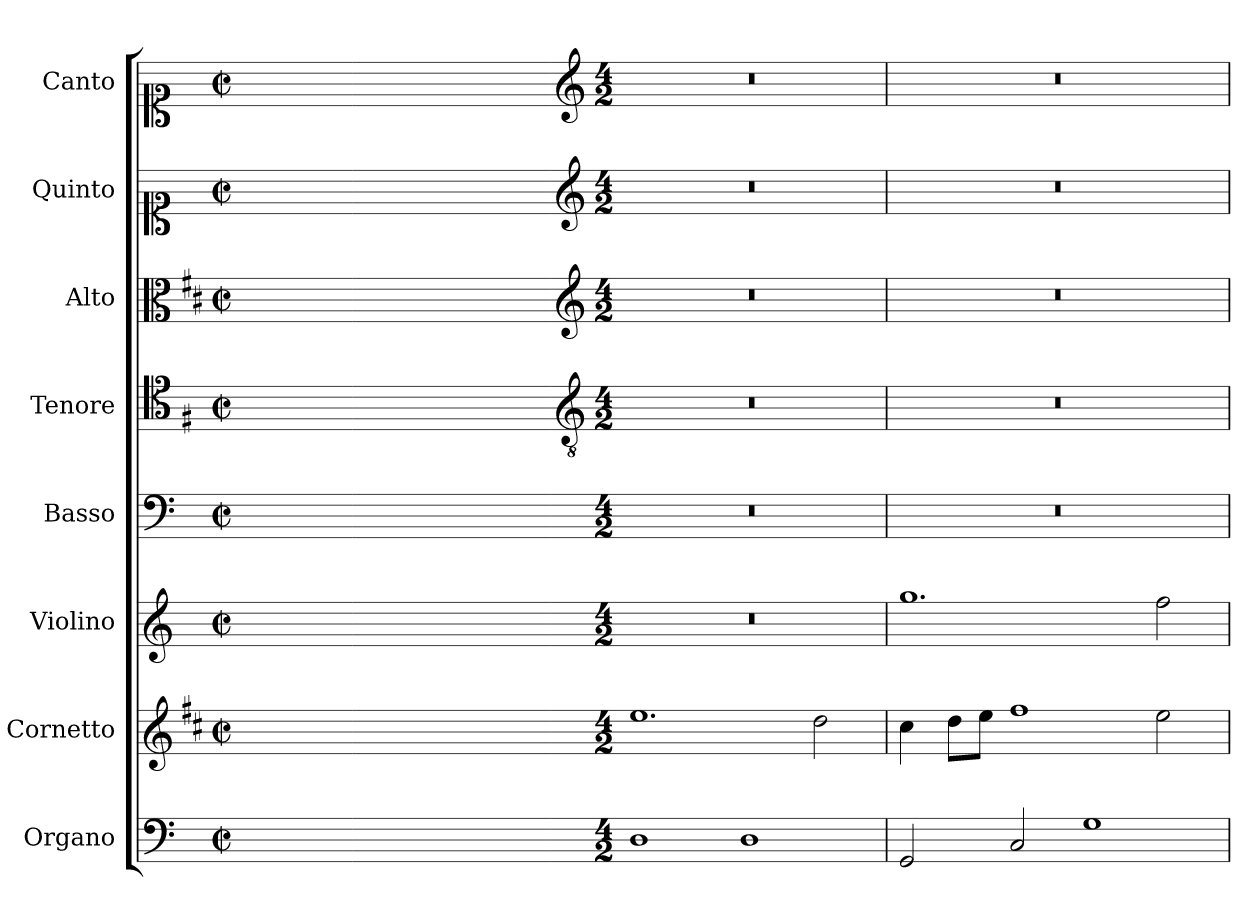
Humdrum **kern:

**kern	**kern	**kern	**kern	**kern	**kern	**kern	**kern
*part8	*part7	*part6	*part5	*part4	*part3	*part2	*part1
*staff8	*staff7	*staff6	*staff5	*staff4	*staff3	*staff2	*staff1
*I"Organo	*I"Cornetto	*I"Violino	*I"Basso	*I"Tenore	*I"Alto	*I"Quinto	*I"Canto
*I'Or	*I'Cto.	*I'Vln.	*I'B	*I'T	*I'A	*	*I'C
*clefF4	*clefG2	*clefG2	*clefF4	*clefC4	*clefC3	*clefC1	*clefC1
*	*ITrd1c2	*	*	*ITrd4c7	*ITrd1c2	*	*
*k[]	*k[]	*k[]	*k[]	*k[]	*k[]	*k[]	*k[]
*C:	*C:	*C:	*C:	*C:	*C:	*C:	*C:
*M2/2	*M2/2	*M2/2	*M2/2	*M2/2	*M2/2	*M2/2	*M2/2
*met(c|)	*met(c|)	*met(c|)	*met(c|)	*met(c|)	*met(c|)	*met(c|)	*met(c|)
=	=	=	=	=	=	=	=
1ryy	1ryy	1ryy	1ryy	1ryy	1ryy	1ryy	1ryy
=1X-	=1X-	=1X-	=1X-	=1X-	=1X-	=1X-	=1X-
4ryy	4ryy	4ryy	4ryy	4ryy	4ryy	4ryy	4ryy
4ryy	4ryy	4ryy	4ryy	4ryy	4ryy	4ryy	4ryy
4ryy	4ryy	4ryy	4ryy	4ryy	4ryy	4ryy	4ryy
4ryy	4ryy	4ryy	4ryy	4ryy	4ryy	4ryy	4ryy
=1-	=1-	=1-	=1-	=1-	=1-	=1-	=1-
*	*	*	*	*clefGv2	*clefG2	*clefG2	*clefG2
*M4/2	*M4/2	*M4/2	*M4/2	*M4/2	*M4/2	*M4/2	*M4/2
1D	1.dd	0r	0r	0r	0r	0r	0r
1D	.	.	.	.	.	.	.
.	2cc\	.	.	.	.	.	.
=2	=2	=2	=2	=2	=2	=2	=2
2GG/	4b\	1.gg	0r	0r	0r	0r	0r
.	8cc\L	.	.	.	.	.	.
.	8dd\J	.	.	.	.	.	.
2C/	1ee	.	.	.	.	.	.
1G	.	.	.	.	.	.	.
.	2dd\	2ff\	.	.	.	.	.
=	=	=	=	=	=	=	=
*-	*-	*-	*-	*-	*-	*-	*-
